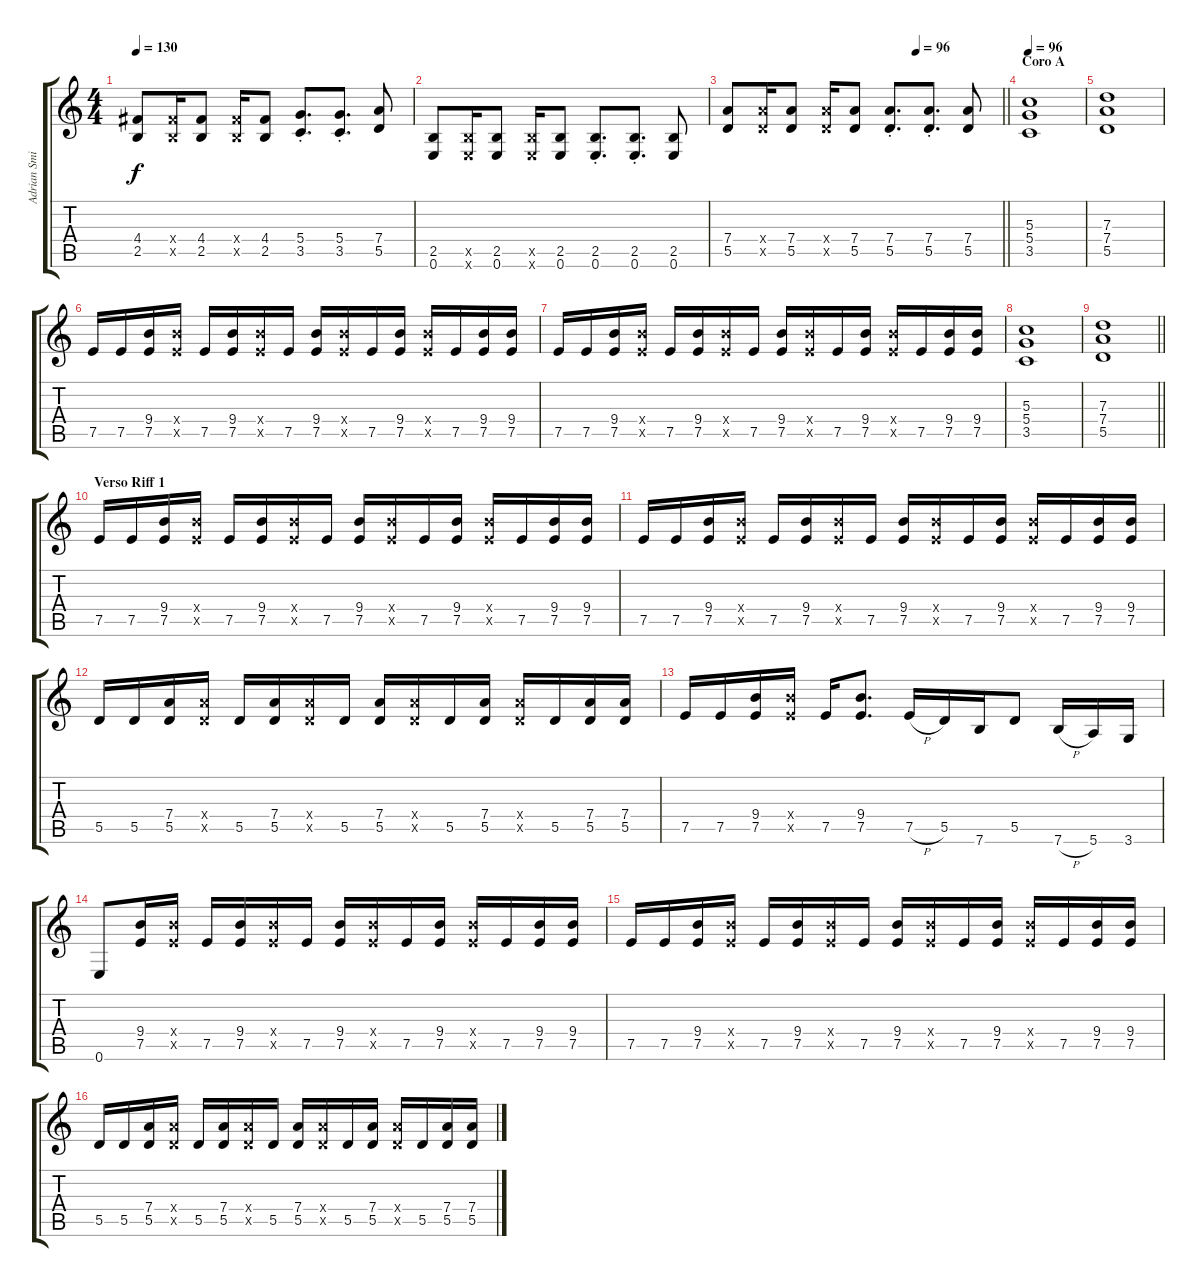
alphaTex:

\track ("Adrian Smith" "Adrian Smi") {instrument distortionguitar}
\staff {score tabs}
\tuning (E4 B3 G3 D3 A2 E2) {hide}
\ts (4 4)
\tempo 130
\clef g2
\ks c
(4.4 2.5).8{dy f} (4.4{x} 2.5{x}).16 (4.4 2.5).8 (4.4{x} 2.5{x}).16 (4.4 2.5).8 (5.4{st} 3.5{st}).8{d} (5.4{st} 3.5{st}).8{d} (7.4 5.5).8 |
(2.5 0.6).8 (2.5{x} 0.6{x}).16 (2.5 0.6).8 (2.5{x} 0.6{x}).16 (2.5 0.6).8 (2.5{st} 0.6{st}).8{d} (2.5{st} 0.6{st}).8{d} (2.5 0.6).8 |
\tempo (96 0.6875)
\barLineRight lightlight
(7.4 5.5).8 (7.4{x} 5.5{x}).16 (7.4 5.5).8 (7.4{x} 5.5{x}).16 (7.4 5.5).8 (7.4{st} 5.5{st}).8{d} (7.4{st} 5.5{st}).8{d} (7.4 5.5).8 |
\section ("" "Coro A")
\tempo 96
(5.3 5.4 3.5).1 |
(7.3 7.4 5.5).1 |
7.5.16 7.5.16 (9.4 7.5).16 (9.4{x} 7.5{x}).16 7.5.16 (9.4 7.5).16 (9.4{x} 7.5{x}).16 7.5.16 (9.4 7.5).16 (9.4{x} 7.5{x}).16 7.5.16 (9.4 7.5).16 (9.4{x} 7.5{x}).16 7.5.16 (9.4 7.5).16 (9.4 7.5).16 |
7.5.16 7.5.16 (9.4 7.5).16 (9.4{x} 7.5{x}).16 7.5.16 (9.4 7.5).16 (9.4{x} 7.5{x}).16 7.5.16 (9.4 7.5).16 (9.4{x} 7.5{x}).16 7.5.16 (9.4 7.5).16 (9.4{x} 7.5{x}).16 7.5.16 (9.4 7.5).16 (9.4 7.5).16 |
(5.3 5.4 3.5).1 |
\barLineRight lightlight
(7.3 7.4 5.5).1 |
\section ("" "Verso Riff 1")
7.5.16 7.5.16 (9.4 7.5).16 (9.4{x} 7.5{x}).16 7.5.16 (9.4 7.5).16 (9.4{x} 7.5{x}).16 7.5.16 (9.4 7.5).16 (9.4{x} 7.5{x}).16 7.5.16 (9.4 7.5).16 (9.4{x} 7.5{x}).16 7.5.16 (9.4 7.5).16 (9.4 7.5).16 |
7.5.16 7.5.16 (9.4 7.5).16 (9.4{x} 7.5{x}).16 7.5.16 (9.4 7.5).16 (9.4{x} 7.5{x}).16 7.5.16 (9.4 7.5).16 (9.4{x} 7.5{x}).16 7.5.16 (9.4 7.5).16 (9.4{x} 7.5{x}).16 7.5.16 (9.4 7.5).16 (9.4 7.5).16 |
5.5.16 5.5.16 (7.4 5.5).16 (7.4{x} 5.5{x}).16 5.5.16 (7.4 5.5).16 (7.4{x} 5.5{x}).16 5.5.16 (7.4 5.5).16 (7.4{x} 5.5{x}).16 5.5.16 (7.4 5.5).16 (7.4{x} 5.5{x}).16 5.5.16 (7.4 5.5).16 (7.4 5.5).16 |
7.5.16 7.5.16 (9.4 7.5).16 (9.4{x} 7.5{x}).16 7.5.16 (9.4 7.5).8{d} 7.5{h}.16 5.5.16 7.6.16 5.5.8 7.6{h}.16 5.6.16 3.6.16 |
0.6.8 (9.4 7.5).16 (9.4{x} 7.5{x}).16 7.5.16 (9.4 7.5).16 (9.4{x} 7.5{x}).16 7.5.16 (9.4 7.5).16 (9.4{x} 7.5{x}).16 7.5.16 (9.4 7.5).16 (9.4{x} 7.5{x}).16 7.5.16 (9.4 7.5).16 (9.4 7.5).16 |
7.5.16 7.5.16 (9.4 7.5).16 (9.4{x} 7.5{x}).16 7.5.16 (9.4 7.5).16 (9.4{x} 7.5{x}).16 7.5.16 (9.4 7.5).16 (9.4{x} 7.5{x}).16 7.5.16 (9.4 7.5).16 (9.4{x} 7.5{x}).16 7.5.16 (9.4 7.5).16 (9.4 7.5).16 |
5.5.16 5.5.16 (7.4 5.5).16 (7.4{x} 5.5{x}).16 5.5.16 (7.4 5.5).16 (7.4{x} 5.5{x}).16 5.5.16 (7.4 5.5).16 (7.4{x} 5.5{x}).16 5.5.16 (7.4 5.5).16 (7.4{x} 5.5{x}).16 5.5.16 (7.4 5.5).16 (7.4 5.5).16
